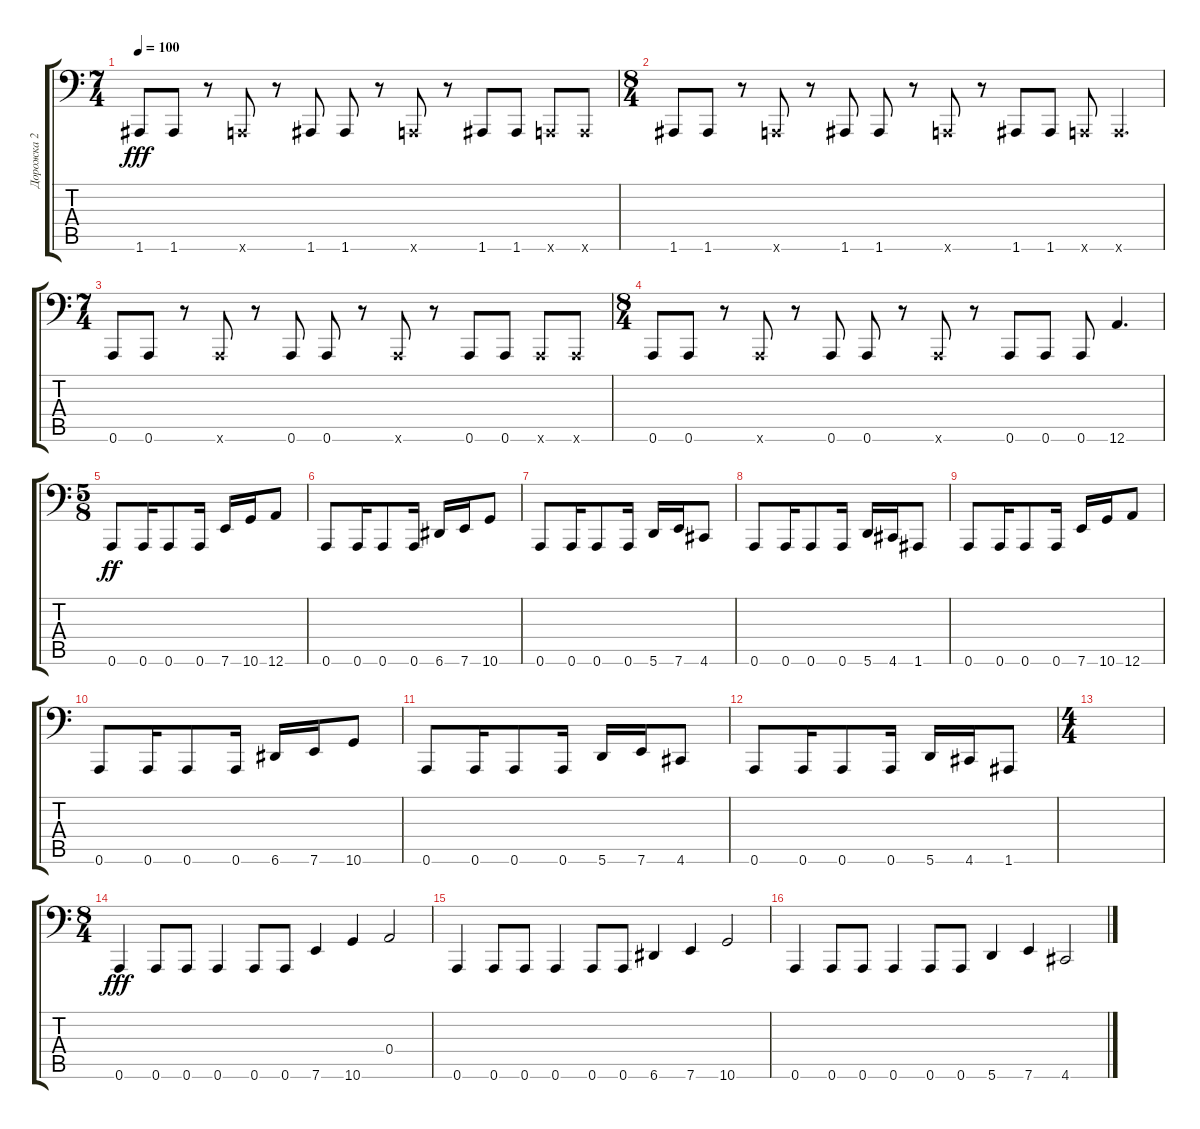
\track ("Дорожка 2" "Дорожка 2") {instrument slapbass2}
\staff {score tabs}
\tuning (B2 Gb2 D2 A1 E1 A0) {hide}
\ts (7 4)
\tempo 100
\clef f4
\ks c
1.6.8{dy fff} 1.6.8 r.8 0.6{x}.8 r.8 1.6.8 1.6.8 r.8 0.6{x}.8 r.8 1.6.8 1.6.8 0.6{x}.8 0.6{x}.8 |
\ts (8 4)
1.6.8 1.6.8 r.8 0.6{x}.8 r.8 1.6.8 1.6.8 r.8 0.6{x}.8 r.8 1.6.8 1.6.8 0.6{x}.8 0.6{x}.4{d} |
\ts (7 4)
0.6.8 0.6.8 r.8 0.6{x}.8 r.8 0.6.8 0.6.8 r.8 0.6{x}.8 r.8 0.6.8 0.6.8 0.6{x}.8 0.6{x}.8 |
\ts (8 4)
0.6.8 0.6.8 r.8 0.6{x}.8 r.8 0.6.8 0.6.8 r.8 0.6{x}.8 r.8 0.6.8 0.6.8 0.6.8 12.6.4{d} |
\ts (5 8)
0.6.8{dy ff} 0.6.16 0.6.8 0.6.16 7.6.16 10.6.16 12.6.8 |
0.6.8 0.6.16 0.6.8 0.6.16 6.6.16 7.6.16 10.6.8 |
0.6.8 0.6.16 0.6.8 0.6.16 5.6.16 7.6.16 4.6.8 |
0.6.8 0.6.16 0.6.8 0.6.16 5.6.16 4.6.16 1.6.8 |
0.6.8 0.6.16 0.6.8 0.6.16 7.6.16 10.6.16 12.6.8 |
0.6.8 0.6.16 0.6.8 0.6.16 6.6.16 7.6.16 10.6.8 |
0.6.8 0.6.16 0.6.8 0.6.16 5.6.16 7.6.16 4.6.8 |
0.6.8 0.6.16 0.6.8 0.6.16 5.6.16 4.6.16 1.6.8 |
\ts (4 4)
|
\ts (8 4)
0.6.4{dy fff} 0.6.8 0.6.8 0.6.4 0.6.8 0.6.8 7.6.4 10.6.4 0.4.2 |
0.6.4 0.6.8 0.6.8 0.6.4 0.6.8 0.6.8 6.6.4 7.6.4 10.6.2 |
0.6.4 0.6.8 0.6.8 0.6.4 0.6.8 0.6.8 5.6.4 7.6.4 4.6.2
